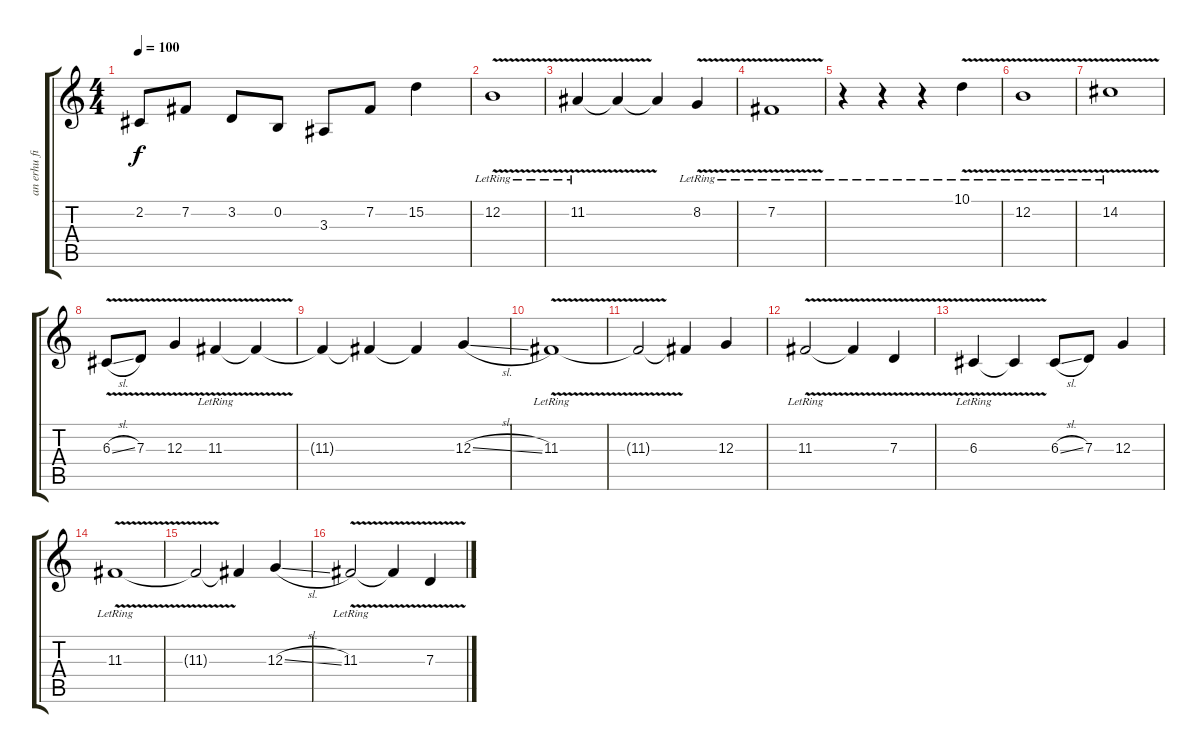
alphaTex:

\track ("an erhu fiddle" "an erhu fi") {instrument stringensemble1}
\staff {score tabs}
\tuning (E4 B3 G3 D3 A2 E2) {hide}
\ts (4 4)
\tempo 100
\clef g2
\ks c
2.2.8{dy f} 7.2.8 3.2.8 0.2.8 3.3.8 7.2.8 15.2.4 |
12.2{v lr}.1{volume 16 instrument violin} |
11.2{v lr}.4 11.2{t}.4 11.2{t}.4 8.2{v lr}.4 |
7.2{v lr}.1 |
r.4 r.4 r.4 10.1{v lr}.4 |
12.2{v lr}.1 |
14.2{v lr}.1 |
6.3{v sl}.8 7.3{v}.8 12.3{v}.4 11.3{v lr}.4 11.3{t}.4 |
11.3{t}.4 11.3{t}.4 11.3{t}.4 12.3{sl}.4 |
11.3{v lr}.1 |
11.3{t}.2 11.3{t}.4 12.3.4 |
11.3{v lr}.2 11.3{t}.4 7.3{v}.4 |
6.3{v lr}.4 6.3{t}.4 6.3{sl}.8 7.3.8 12.3.4 |
11.3{v lr}.1 |
11.3{t}.2 11.3{t}.4 12.3{sl}.4 |
11.3{v lr}.2 11.3{t}.4 7.3{v}.4
